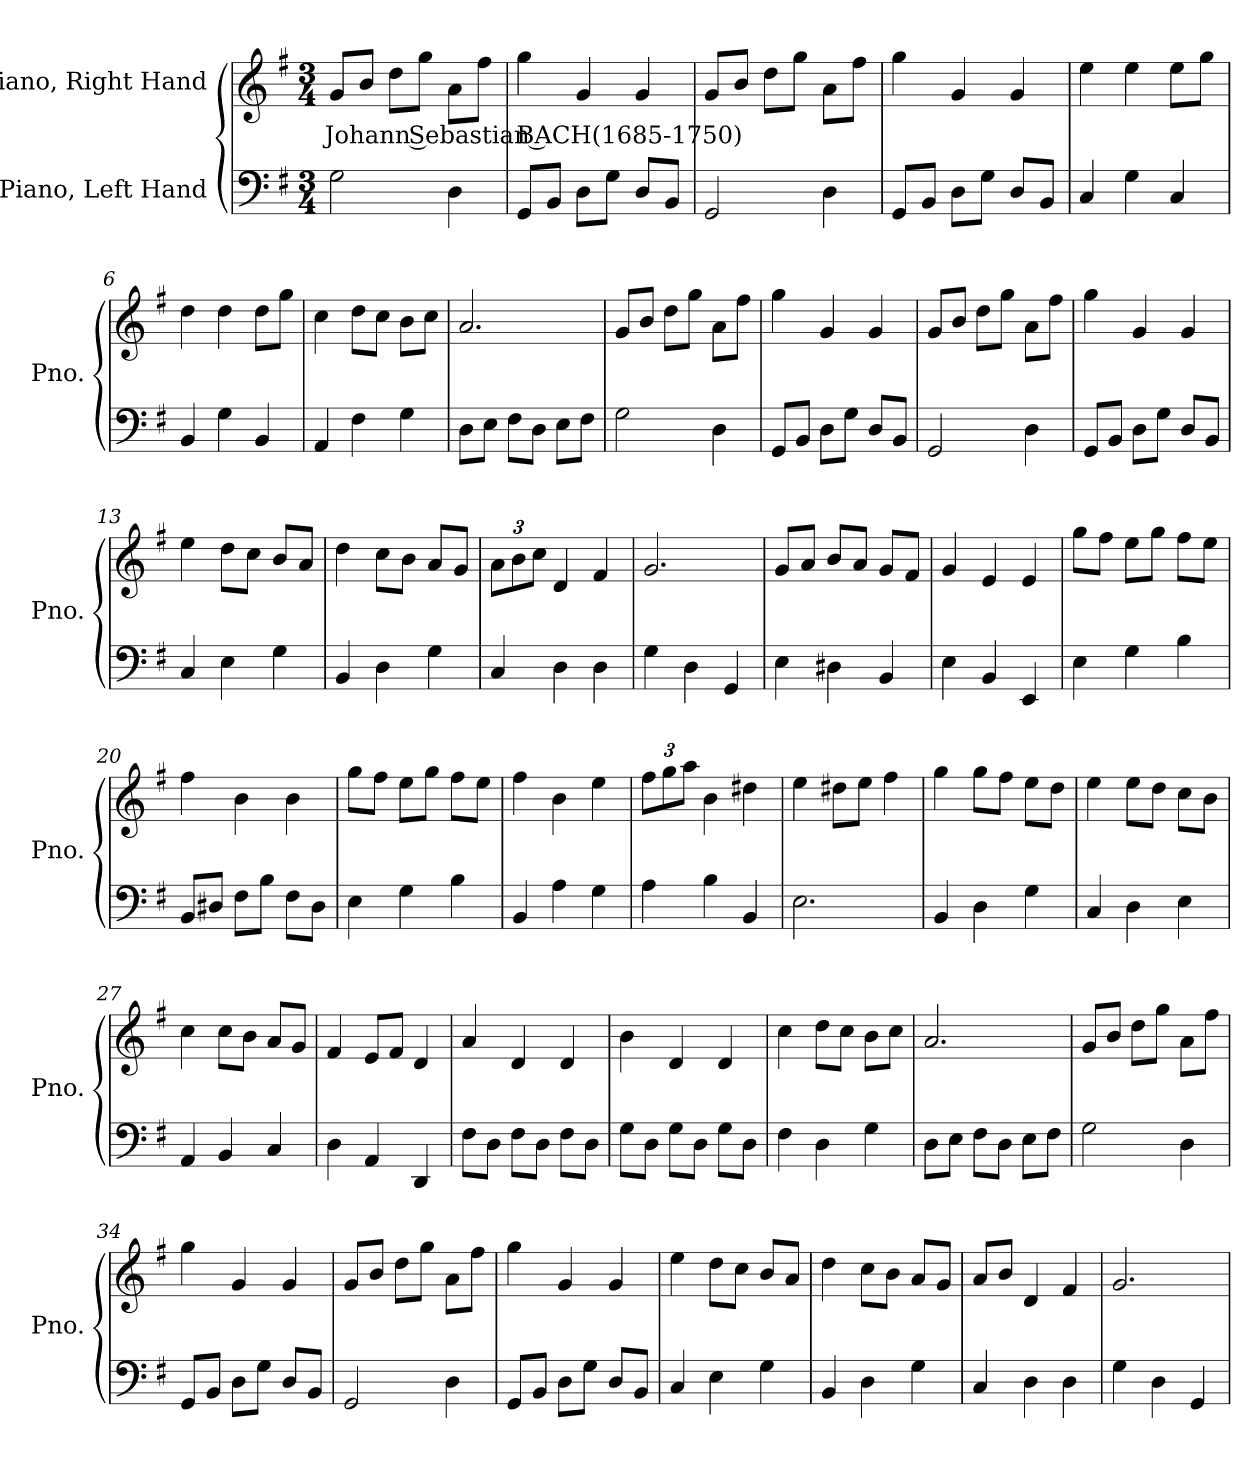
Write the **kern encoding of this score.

**kern	**kern	**text
*part2	*part1	*part1
*staff2	*staff1	*staff1
*I"Piano, Left Hand	*I"Piano, Right Hand	*
*I'Pno.	*I'Pno.	*
*clefF4	*clefG2	*
*k[f#]	*k[f#]	*
*M3/4	*M3/4	*
*MM100	*MM100	*
=1	=1	=1
!	!	!LO:LY:b
2G\	8g/L	Johann Sebastian BACH(1685-1750)
.	8b/J	.
.	8dd\L	.
.	8gg\J	.
4D\	8a\L	.
.	8ff#\J	.
=2	=2	=2
8GG/L	4gg\	.
8BB/J	.	.
8D\L	4g/	.
8G\J	.	.
8D/L	4g/	.
8BB/J	.	.
!!LO:LB:g=z
=3	=3	=3
2GG/	8g/L	.
.	8b/J	.
.	8dd\L	.
.	8gg\J	.
4D\	8a\L	.
.	8ff#\J	.
=4	=4	=4
8GG/L	4gg\	.
8BB/J	.	.
8D\L	4g/	.
8G\J	.	.
8D/L	4g/	.
8BB/J	.	.
=5	=5	=5
4C/	4ee\	.
4G\	4ee\	.
4C/	8ee\L	.
.	8gg\J	.
=6	=6	=6
4BB/	4dd\	.
4G\	4dd\	.
4BB/	8dd\L	.
.	8gg\J	.
=7	=7	=7
4AA/	4cc\	.
4F#\	8dd\L	.
.	8cc\J	.
4G\	8b\L	.
.	8cc\J	.
=8	=8	=8
8D\L	2.a/	.
8E\J	.	.
8F#\L	.	.
8D\J	.	.
8E\L	.	.
8F#\J	.	.
=9	=9	=9
2G\	8g/L	.
.	8b/J	.
.	8dd\L	.
.	8gg\J	.
4D\	8a\L	.
.	8ff#\J	.
!!LO:LB:g=z
=10	=10	=10
8GG/L	4gg\	.
8BB/J	.	.
8D\L	4g/	.
8G\J	.	.
8D/L	4g/	.
8BB/J	.	.
=11	=11	=11
2GG/	8g/L	.
.	8b/J	.
.	8dd\L	.
.	8gg\J	.
4D\	8a\L	.
.	8ff#\J	.
=12	=12	=12
8GG/L	4gg\	.
8BB/J	.	.
8D\L	4g/	.
8G\J	.	.
8D/L	4g/	.
8BB/J	.	.
=13	=13	=13
4C/	4ee\	.
4E\	8dd\L	.
.	8cc\J	.
4G\	8b/L	.
.	8a/J	.
=14	=14	=14
4BB/	4dd\	.
4D\	8cc\L	.
.	8b\J	.
4G\	8a/L	.
.	8g/J	.
=15	=15	=15
*	*Xbrackettup	*
4C/	12a\L	.
.	12b\	.
.	12cc\J	.
4D\	4d/	.
4D\	4f#/	.
=16	=16	=16
4G\	2.g/	.
4D\	.	.
4GG/	.	.
!!LO:LB:g=z
=17	=17	=17
4E\	8g/L	.
.	8a/J	.
4D#X\	8b/L	.
.	8a/J	.
4BB/	8g/L	.
.	8f#/J	.
=18	=18	=18
4E\	4g/	.
4BB/	4e/	.
4EE/	4e/	.
=19	=19	=19
4E\	8gg\L	.
.	8ff#\J	.
4G\	8ee\L	.
.	8gg\J	.
4B\	8ff#\L	.
.	8ee\J	.
=20	=20	=20
8BB/L	4ff#\	.
8D#X/J	.	.
8F#\L	4b\	.
8B\J	.	.
8F#\L	4b\	.
8D#\J	.	.
=21	=21	=21
4E\	8gg\L	.
.	8ff#\J	.
4G\	8ee\L	.
.	8gg\J	.
4B\	8ff#\L	.
.	8ee\J	.
=22	=22	=22
4BB/	4ff#\	.
4A\	4b\	.
4G\	4ee\	.
=23	=23	=23
4A\	12ff#\L	.
.	12gg\	.
.	12aa\J	.
4B\	4b\	.
4BB/	4dd#X\	.
!!LO:LB:g=z
=24	=24	=24
2.E\	4ee\	.
.	8dd#X\L	.
.	8ee\J	.
.	4ff#\	.
=25	=25	=25
4BB/	4gg\	.
4D\	8gg\L	.
.	8ff#\J	.
4G\	8ee\L	.
.	8dd\J	.
=26	=26	=26
4C/	4ee\	.
4D\	8ee\L	.
.	8dd\J	.
4E\	8cc\L	.
.	8b\J	.
=27	=27	=27
4AA/	4cc\	.
4BB/	8cc\L	.
.	8b\J	.
4C/	8a/L	.
.	8g/J	.
=28	=28	=28
4D\	4f#/	.
4AA/	8e/L	.
.	8f#/J	.
4DD/	4d/	.
=29	=29	=29
8F#\L	4a/	.
8D\J	.	.
8F#\L	4d/	.
8D\J	.	.
8F#\L	4d/	.
8D\J	.	.
=30	=30	=30
8G\L	4b\	.
8D\J	.	.
8G\L	4d/	.
8D\J	.	.
8G\L	4d/	.
8D\J	.	.
!!LO:LB:g=z
=31	=31	=31
4F#\	4cc\	.
4D\	8dd\L	.
.	8cc\J	.
4G\	8b\L	.
.	8cc\J	.
=32	=32	=32
8D\L	2.a/	.
8E\J	.	.
8F#\L	.	.
8D\J	.	.
8E\L	.	.
8F#\J	.	.
=33	=33	=33
2G\	8g/L	.
.	8b/J	.
.	8dd\L	.
.	8gg\J	.
4D\	8a\L	.
.	8ff#\J	.
=34	=34	=34
8GG/L	4gg\	.
8BB/J	.	.
8D\L	4g/	.
8G\J	.	.
8D/L	4g/	.
8BB/J	.	.
=35	=35	=35
2GG/	8g/L	.
.	8b/J	.
.	8dd\L	.
.	8gg\J	.
4D\	8a\L	.
.	8ff#\J	.
=36	=36	=36
8GG/L	4gg\	.
8BB/J	.	.
8D\L	4g/	.
8G\J	.	.
8D/L	4g/	.
8BB/J	.	.
!!LO:PB:g=z
=37	=37	=37
4C/	4ee\	.
4E\	8dd\L	.
.	8cc\J	.
4G\	8b/L	.
.	8a/J	.
=38	=38	=38
4BB/	4dd\	.
4D\	8cc\L	.
.	8b\J	.
4G\	8a/L	.
.	8g/J	.
=39	=39	=39
4C/	8a/L	.
.	8b/J	.
4D\	4d/	.
4D\	4f#/	.
=40	=40	=40
4G\	2.g/	.
4D\	.	.
4GG/	.	.
=	=	=
*-	*-	*-
